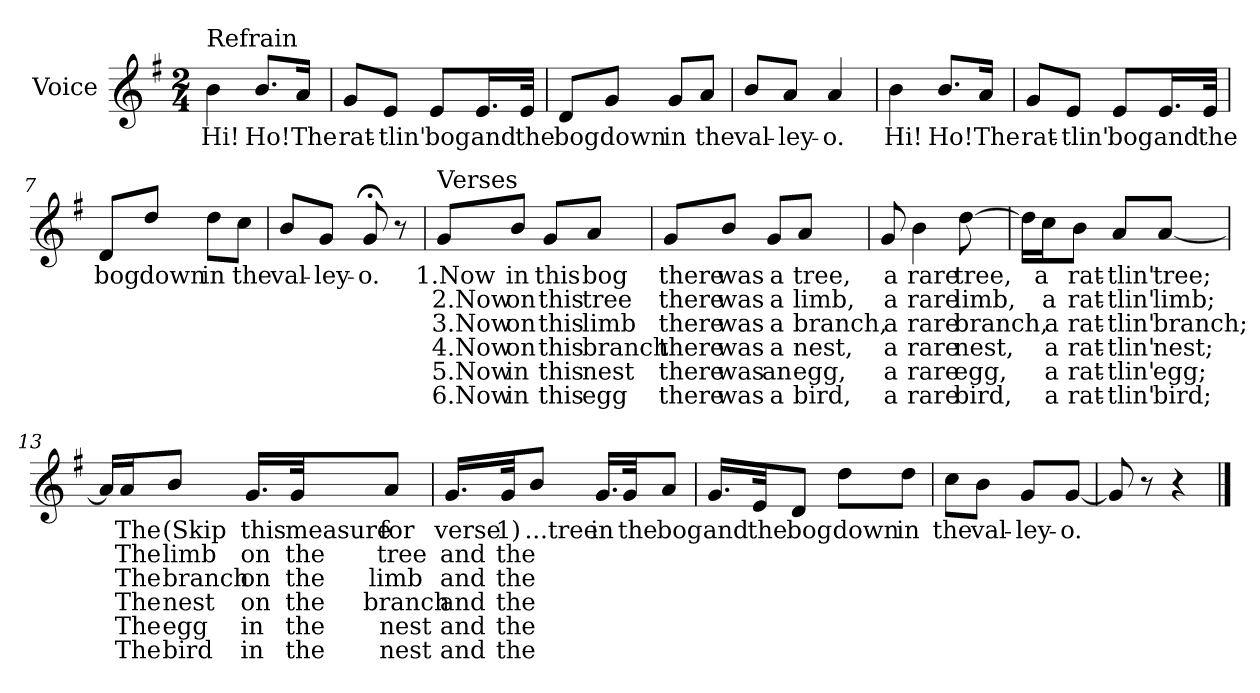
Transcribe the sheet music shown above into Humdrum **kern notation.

**kern	**text	**text	**text	**text	**text	**text
*part1	*part1	*part1	*part1	*part1	*part1	*part1
*staff1	*staff1	*staff1	*staff1	*staff1	*staff1	*staff1
*I"Voice	*	*	*	*	*	*
*I'Vo.	*	*	*	*	*	*
*clefG2	*	*	*	*	*	*
*k[f#]	*	*	*	*	*	*
*G:	*	*	*	*	*	*
*M2/4	*	*	*	*	*	*
=1	=1	=1	=1	=1	=1	=1
!LO:TX:a:t=Refrain	!	!	!	!	!	!
4b\	Hi!	.	.	.	.	.
8.b/L	Ho!	.	.	.	.	.
16a/Jk	The	.	.	.	.	.
=2	=2	=2	=2	=2	=2	=2
8g/L	rat-	.	.	.	.	.
8e/J	-tlin'	.	.	.	.	.
8e/L	bog	.	.	.	.	.
16.e/L	and	.	.	.	.	.
32e/JJk	the	.	.	.	.	.
=3	=3	=3	=3	=3	=3	=3
8d/L	bog	.	.	.	.	.
8g/J	down	.	.	.	.	.
8g/L	in	.	.	.	.	.
8a/J	the	.	.	.	.	.
=4	=4	=4	=4	=4	=4	=4
8b/L	val-	.	.	.	.	.
8a/J	-ley-	.	.	.	.	.
4a/	-o.	.	.	.	.	.
!!LO:LB:g=z
=5	=5	=5	=5	=5	=5	=5
4b\	Hi!	.	.	.	.	.
8.b/L	Ho!	.	.	.	.	.
16a/Jk	The	.	.	.	.	.
=6	=6	=6	=6	=6	=6	=6
8g/L	rat-	.	.	.	.	.
8e/J	-tlin'	.	.	.	.	.
8e/L	bog	.	.	.	.	.
16.e/L	and	.	.	.	.	.
32e/JJk	the	.	.	.	.	.
=7	=7	=7	=7	=7	=7	=7
8d/L	bog	.	.	.	.	.
8dd/J	down	.	.	.	.	.
8dd\L	in	.	.	.	.	.
8cc\J	the	.	.	.	.	.
=8	=8	=8	=8	=8	=8	=8
8b/L	val-	.	.	.	.	.
8g/J	-ley-	.	.	.	.	.
8g;</	-o.	.	.	.	.	.
8r	.	.	.	.	.	.
!!LO:LB:g=z
=9	=9	=9	=9	=9	=9	=9
!LO:TX:a:t=Verses	!	!	!	!	!	!
8g/L	1.Now	2.Now	3.Now	4.Now	5.Now	6.Now
8b/J	in	on	on	on	in	in
8g/L	this	this	this	this	this	this
8a/J	bog	tree	limb	branch	nest	egg
=10	=10	=10	=10	=10	=10	=10
8g/L	there	there	there	there	there	there
8b/J	was	was	was	was	was	was
8g/L	a	a	a	a	an	a
8a/J	tree,	limb,	branch,	nest,	egg,	bird,
=11	=11	=11	=11	=11	=11	=11
8g/	a	a	a	a	a	a
4b\	rare	rare	rare	rare	rare	rare
[8dd\	tree,	limb,	branch,	nest,	egg,	bird,
!!LO:LB:g=z
=12	=12	=12	=12	=12	=12	=12
16dd\LL]	.	.	.	.	.	.
16cc\J	a	a	a	a	a	a
8b\J	rat-	rat-	rat-	rat-	rat-	rat-
8a/L	-tlin'	-tlin'	-tlin'	-tlin'	-tlin'	-tlin'
[8a/J	tree;	limb;	branch;	nest;	egg;	bird;
=13	=13	=13	=13	=13	=13	=13
16a/LL]	.	.	.	.	.	.
16a/J	The	The	The	The	The	The
8b/J	(Skip	limb	branch	nest	egg	bird
16.g/LL	this	on	on	on	in	in
32g/JK	measure	the	the	the	the	the
8a/J	for	tree	limb	branch	nest	nest
=14	=14	=14	=14	=14	=14	=14
16.g/LL	verse	and	and	and	and	and
32g/JK	1)	the	the	the	the	the
8b/J	...tree	.	.	.	.	.
16.g/LL	in	.	.	.	.	.
32g/JK	the	.	.	.	.	.
8a/J	bog	.	.	.	.	.
!!LO:LB:g=z
=15	=15	=15	=15	=15	=15	=15
16.g/LL	and	.	.	.	.	.
32e/JK	the	.	.	.	.	.
8d/J	bog	.	.	.	.	.
8dd\L	down	.	.	.	.	.
8dd\J	in	.	.	.	.	.
=16	=16	=16	=16	=16	=16	=16
8cc\L	the	.	.	.	.	.
8b\J	val-	.	.	.	.	.
8g/L	-ley-	.	.	.	.	.
[8g/J	-o.	.	.	.	.	.
=17	=17	=17	=17	=17	=17	=17
8g/]	.	.	.	.	.	.
8r	.	.	.	.	.	.
4r	.	.	.	.	.	.
==	==	==	==	==	==	==
*-	*-	*-	*-	*-	*-	*-
